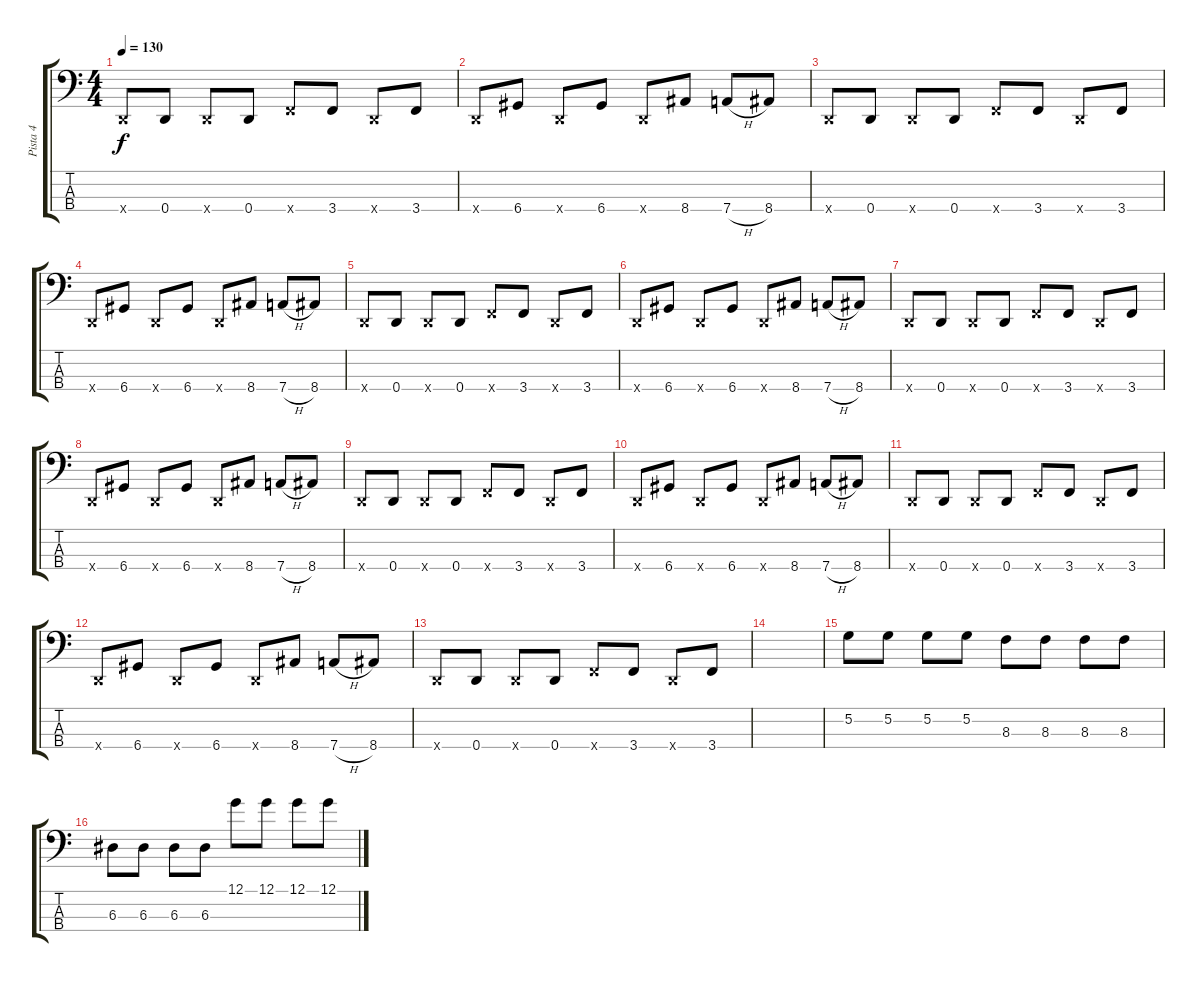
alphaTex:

\track ("Pista 4" "Pista 4") {instrument electricbassfinger}
\staff {score tabs}
\tuning (G2 D2 A1 D1) {hide}
\ts (4 4)
\tempo 130
\clef f4
\ks c
0.4{x}.8{dy f} 0.4.8 0.4{x}.8 0.4.8 3.4{x}.8 3.4.8 0.4{x}.8 3.4.8 |
0.4{x}.8 6.4.8 0.4{x}.8 6.4.8 0.4{x}.8 8.4.8 7.4{h}.8 8.4.8 |
0.4{x}.8 0.4.8 0.4{x}.8 0.4.8 3.4{x}.8 3.4.8 0.4{x}.8 3.4.8 |
0.4{x}.8 6.4.8 0.4{x}.8 6.4.8 0.4{x}.8 8.4.8 7.4{h}.8 8.4.8 |
0.4{x}.8 0.4.8 0.4{x}.8 0.4.8 3.4{x}.8 3.4.8 0.4{x}.8 3.4.8 |
0.4{x}.8 6.4.8 0.4{x}.8 6.4.8 0.4{x}.8 8.4.8 7.4{h}.8 8.4.8 |
0.4{x}.8 0.4.8 0.4{x}.8 0.4.8 3.4{x}.8 3.4.8 0.4{x}.8 3.4.8 |
0.4{x}.8 6.4.8 0.4{x}.8 6.4.8 0.4{x}.8 8.4.8 7.4{h}.8 8.4.8 |
0.4{x}.8 0.4.8 0.4{x}.8 0.4.8 3.4{x}.8 3.4.8 0.4{x}.8 3.4.8 |
0.4{x}.8 6.4.8 0.4{x}.8 6.4.8 0.4{x}.8 8.4.8 7.4{h}.8 8.4.8 |
0.4{x}.8 0.4.8 0.4{x}.8 0.4.8 3.4{x}.8 3.4.8 0.4{x}.8 3.4.8 |
0.4{x}.8 6.4.8 0.4{x}.8 6.4.8 0.4{x}.8 8.4.8 7.4{h}.8 8.4.8 |
0.4{x}.8 0.4.8 0.4{x}.8 0.4.8 3.4{x}.8 3.4.8 0.4{x}.8 3.4.8 |
|
5.2.8 5.2.8 5.2.8 5.2.8 8.3.8 8.3.8 8.3.8 8.3.8 |
6.3.8 6.3.8 6.3.8 6.3.8 12.1.8 12.1.8 12.1.8 12.1.8
